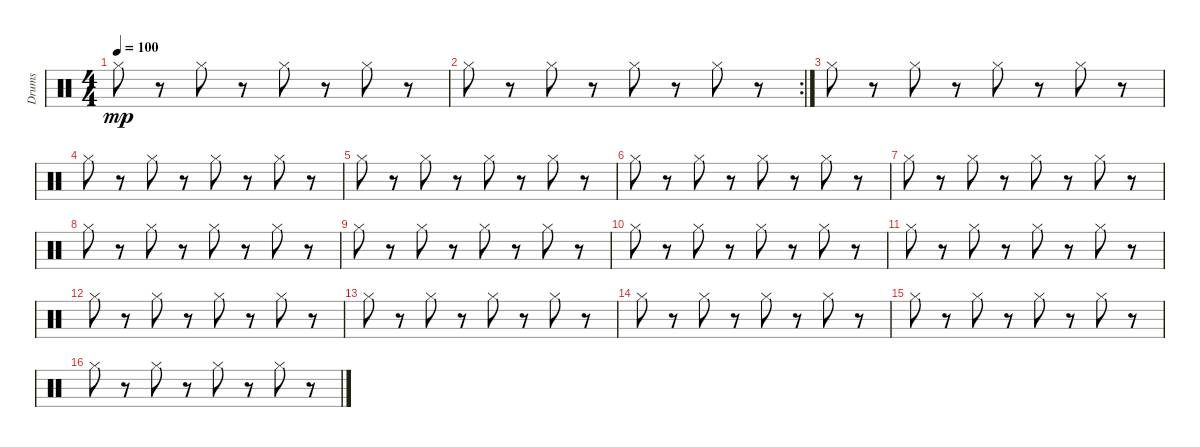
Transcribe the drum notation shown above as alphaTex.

\track ("Drums" "Drums") {instrument percussion}
\staff {score}
\articulation defaults
\ts (4 4)
\tempo 100
\clef neutral
\ks c "Hi-Hat (closed)".8{dy mp}
r.8 "Hi-Hat (closed)".8 r.8 "Hi-Hat (closed)".8 r.8 "Hi-Hat (closed)".8 r.8 |
\rc 2 "Hi-Hat (closed)".8
r.8 "Hi-Hat (closed)".8 r.8 "Hi-Hat (closed)".8 r.8 "Hi-Hat (closed)".8 r.8 |
"Hi-Hat (closed)".8 r.8 "Hi-Hat (closed)".8 r.8 "Hi-Hat (closed)".8 r.8 "Hi-Hat (closed)".8 r.8 |
"Hi-Hat (closed)".8 r.8 "Hi-Hat (closed)".8 r.8 "Hi-Hat (closed)".8 r.8 "Hi-Hat (closed)".8 r.8 |
"Hi-Hat (closed)".8 r.8 "Hi-Hat (closed)".8 r.8 "Hi-Hat (closed)".8 r.8 "Hi-Hat (closed)".8 r.8 |
"Hi-Hat (closed)".8 r.8 "Hi-Hat (closed)".8 r.8 "Hi-Hat (closed)".8 r.8 "Hi-Hat (closed)".8 r.8 |
"Hi-Hat (closed)".8 r.8 "Hi-Hat (closed)".8 r.8 "Hi-Hat (closed)".8 r.8 "Hi-Hat (closed)".8 r.8 |
"Hi-Hat (closed)".8 r.8 "Hi-Hat (closed)".8 r.8 "Hi-Hat (closed)".8 r.8 "Hi-Hat (closed)".8 r.8 |
"Hi-Hat (closed)".8 r.8 "Hi-Hat (closed)".8 r.8 "Hi-Hat (closed)".8 r.8 "Hi-Hat (closed)".8 r.8 |
"Hi-Hat (closed)".8 r.8 "Hi-Hat (closed)".8 r.8 "Hi-Hat (closed)".8 r.8 "Hi-Hat (closed)".8 r.8 |
"Hi-Hat (closed)".8 r.8 "Hi-Hat (closed)".8 r.8 "Hi-Hat (closed)".8 r.8 "Hi-Hat (closed)".8 r.8 |
"Hi-Hat (closed)".8 r.8 "Hi-Hat (closed)".8 r.8 "Hi-Hat (closed)".8 r.8 "Hi-Hat (closed)".8 r.8 |
"Hi-Hat (closed)".8 r.8 "Hi-Hat (closed)".8 r.8 "Hi-Hat (closed)".8 r.8 "Hi-Hat (closed)".8 r.8 |
"Hi-Hat (closed)".8 r.8 "Hi-Hat (closed)".8 r.8 "Hi-Hat (closed)".8 r.8 "Hi-Hat (closed)".8 r.8 |
"Hi-Hat (closed)".8 r.8 "Hi-Hat (closed)".8 r.8 "Hi-Hat (closed)".8 r.8 "Hi-Hat (closed)".8 r.8 |
"Hi-Hat (closed)".8 r.8 "Hi-Hat (closed)".8 r.8 "Hi-Hat (closed)".8 r.8 "Hi-Hat (closed)".8 r.8
